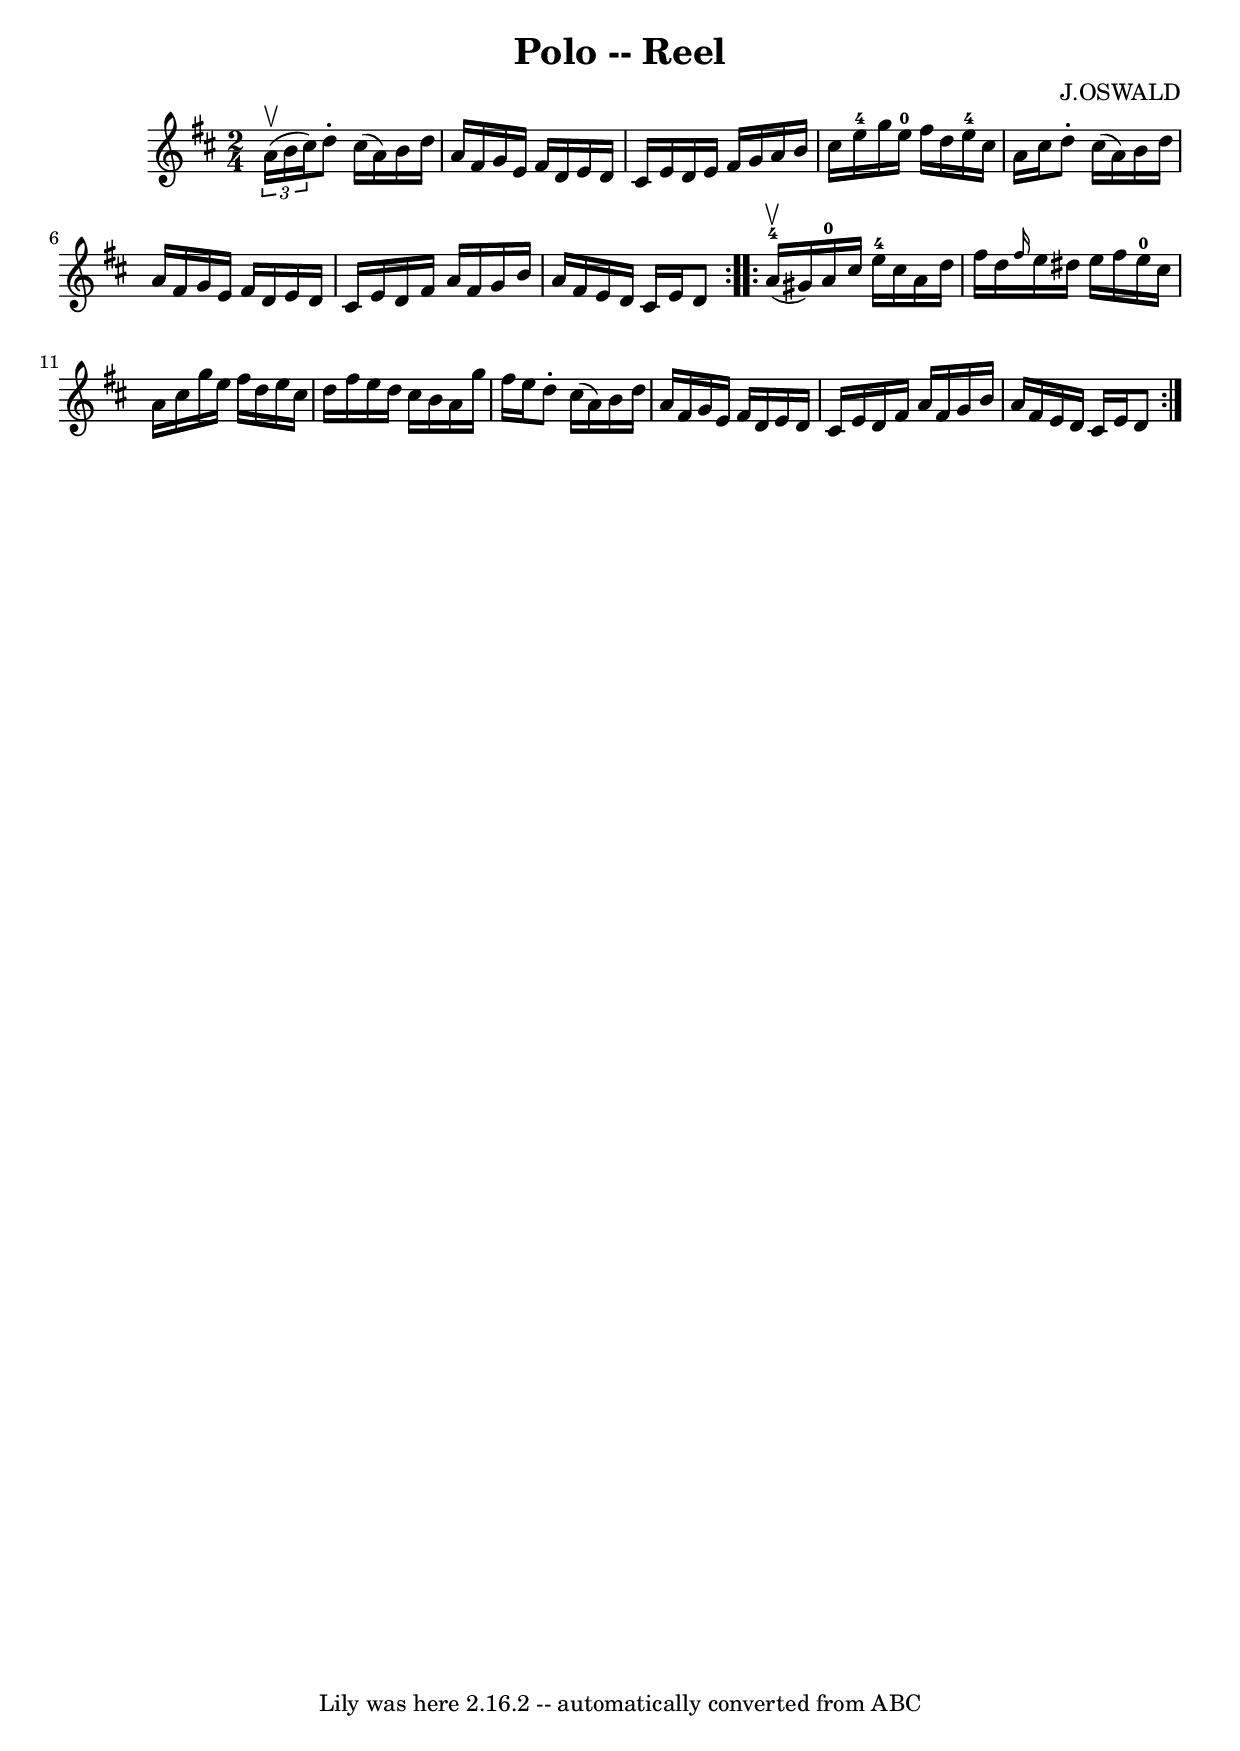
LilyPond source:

\version "2.16.2"
\include "Mammoth.ily"
\header {
  %% book = "Ryan's Mammoth Collection"
  composer = "J.OSWALD"
  crossRefNumber = "1"
  footnotes = "\\\\246"
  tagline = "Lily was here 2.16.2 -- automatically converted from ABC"
  title = "Polo -- Reel"

}
voicedefault =  {



  \repeat volta 2 {

    \time 2/4 
    \key d \major
   \times 2/3 { a'16^\upbow(b'16 cis''16) 
			       } 
    |
    d''8 -. cis''16 (a'16) b'16 d''16 a'16 fis'16   
    |
    g'16 e'16 fis'16 d'16 e'16 d'16 cis'16 e'16    
    |
    d'16 e'16 fis'16 g'16 a'16 b'16 cis''16 e''16 
    -4   |
    g''16 e''16-0 fis''16 d''16 e''16-4   
    cis''16 a'16 cis''16    |
    d''8 -. cis''16 (a'16)   
    b'16 d''16 a'16 fis'16    |
    g'16 e'16 fis'16 d'16    
    e'16 d'16 cis'16 e'16    |
    d'16 fis'16 a'16 fis'16   
    g'16 b'16 a'16 fis'16    |
    e'16 d'16 cis'16 e'16    
    d'8  
  }     
  \repeat volta 2 {
    a'16-4^\upbow(gis'16) |
    
    a'16-0 cis''16 e''16-4 cis''16 a'16 d''16 fis''16    
    d''16    |
    \grace { fis''16  
	   } e''16 dis''16 e''16 fis''16 
    e''16-0 cis''16 a'16 cis''16    |
    g''16 e''16    
    fis''16 d''16 e''16 cis''16 d''16 fis''16    |
    e''16    
    d''16 cis''16 b'16 a'16 g''16 fis''16 e''16    |
    
    d''8 -. cis''16 (a'16) b'16 d''16 a'16 fis'16    |
    
    g'16 e'16 fis'16 d'16 e'16 d'16 cis'16 e'16    |
    
    d'16 fis'16 a'16 fis'16 g'16 b'16 a'16 fis'16    |
    
    e'16 d'16 cis'16 e'16 d'8  
  }   

}

\score{
  <<

    \context Staff="default"
    {
      \voicedefault 
      
    }

  >>
  \layout {
    
  }
  \midi {
  }

}
